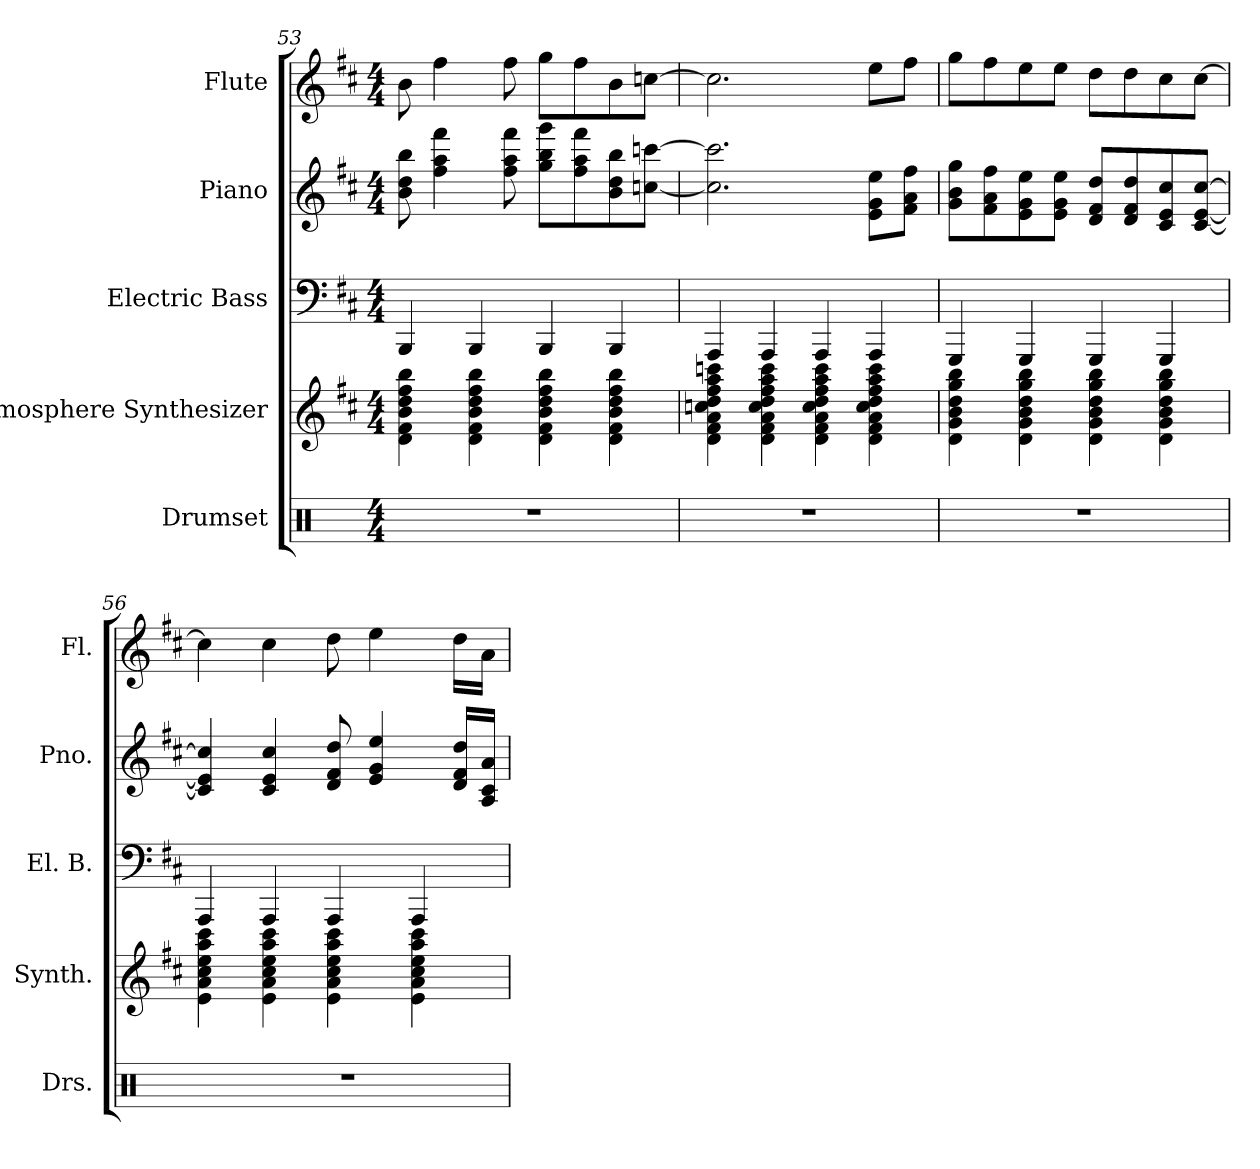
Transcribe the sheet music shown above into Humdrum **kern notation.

**kern	**kern	**kern	**kern	**kern
*part5	*part4	*part3	*part2	*part1
*staff5	*staff4	*staff3	*staff2	*staff1
*I"Drumset	*I"Atmosphere Synthesizer	*I"Electric Bass	*I"Piano	*I"Flute
*I'Drs.	*I'Synth.	*I'El. B.	*I'Pno.	*I'Fl.
!!LO:LB:g=z
*clefX	*clefG2	*clefF4	*clefG2	*clefG2
*	*ITrd7c12	*ITrd7c12	*	*
*k[]	*k[f#c#]	*k[f#c#]	*k[f#c#]	*k[f#c#]
*M4/4	*M4/4	*M4/4	*M4/4	*M4/4
=53	=53	=53	=53	=53
1r	4D\ 4F#\ 4B\ 4d\ 4f#\ 4b\	4BBBB/	8b\ 8dd\ 8bb\	8b\
.	.	.	4ff#\ 4aa\ 4fff#\	4ff#\
.	4D\ 4F#\ 4B\ 4d\ 4f#\ 4b\	4BBBB/	.	.
.	.	.	8ff#\ 8aa\ 8fff#\	8ff#\
.	4D\ 4F#\ 4B\ 4d\ 4f#\ 4b\	4BBBB/	8gg\ 8bb\ 8ggg\L	8gg\L
.	.	.	8ff#\ 8aa\ 8fff#\	8ff#\
.	4D\ 4F#\ 4B\ 4d\ 4f#\ 4b\	4BBBB/	8b\ 8dd\ 8bb\	8b\
.	.	.	[8ccn\ [8cccn\J	[8ccn\J
=54	=54	=54	=54	=54
1r	4D\ 4F#\ 4A\ 4cn\ 4d\ 4f#\ 4a\ 4ccn\	4AAAA/	2.cc\] 2.ccc\]	2.cc\]
.	4D\ 4F#\ 4A\ 4c\ 4d\ 4f#\ 4a\ 4cc\	4AAAA/	.	.
.	4D\ 4F#\ 4A\ 4c\ 4d\ 4f#\ 4a\ 4cc\	4AAAA/	.	.
.	4D\ 4F#\ 4A\ 4c\ 4d\ 4f#\ 4a\ 4cc\	4AAAA/	8e\ 8g\ 8ee\L	8ee\L
.	.	.	8f#\ 8a\ 8ff#\J	8ff#\J
=55	=55	=55	=55	=55
1r	4D\ 4G\ 4B\ 4d\ 4g\ 4b\	4GGGG/	8g\ 8b\ 8gg\L	8gg\L
.	.	.	8f#\ 8a\ 8ff#\	8ff#\
.	4D\ 4G\ 4B\ 4d\ 4g\ 4b\	4GGGG/	8e\ 8g\ 8ee\	8ee\
.	.	.	8e\ 8g\ 8ee\J	8ee\J
.	4D\ 4G\ 4B\ 4d\ 4g\ 4b\	4GGGG/	8d/ 8f#/ 8dd/L	8dd\L
.	.	.	8d/ 8f#/ 8dd/	8dd\
.	4D\ 4G\ 4B\ 4d\ 4g\ 4b\	4GGGG/	8c#/ 8e/ 8cc#/	8cc#\
.	.	.	[8c#/ [8e/ [8cc#/J	[8cc#\J
=56	=56	=56	=56	=56
1r	4E\ 4A\ 4c#\ 4e\ 4a\ 4cc#\	4AAAA/	4c#/] 4e/] 4cc#/]	4cc#\]
.	4E\ 4A\ 4c#\ 4e\ 4a\ 4cc#\	4AAAA/	4c#/ 4e/ 4cc#/	4cc#\
.	4E\ 4A\ 4c#\ 4e\ 4a\ 4cc#\	4AAAA/	8d/ 8f#/ 8dd/	8dd\
.	.	.	4e/ 4g/ 4ee/	4ee\
.	4E\ 4A\ 4c#\ 4e\ 4a\ 4cc#\	4AAAA/	.	.
.	.	.	16d/ 16f#/ 16dd/LL	16dd\LL
.	.	.	16A/ 16c#/ 16a/JJ	16a\JJ
=	=	=	=	=
*-	*-	*-	*-	*-
